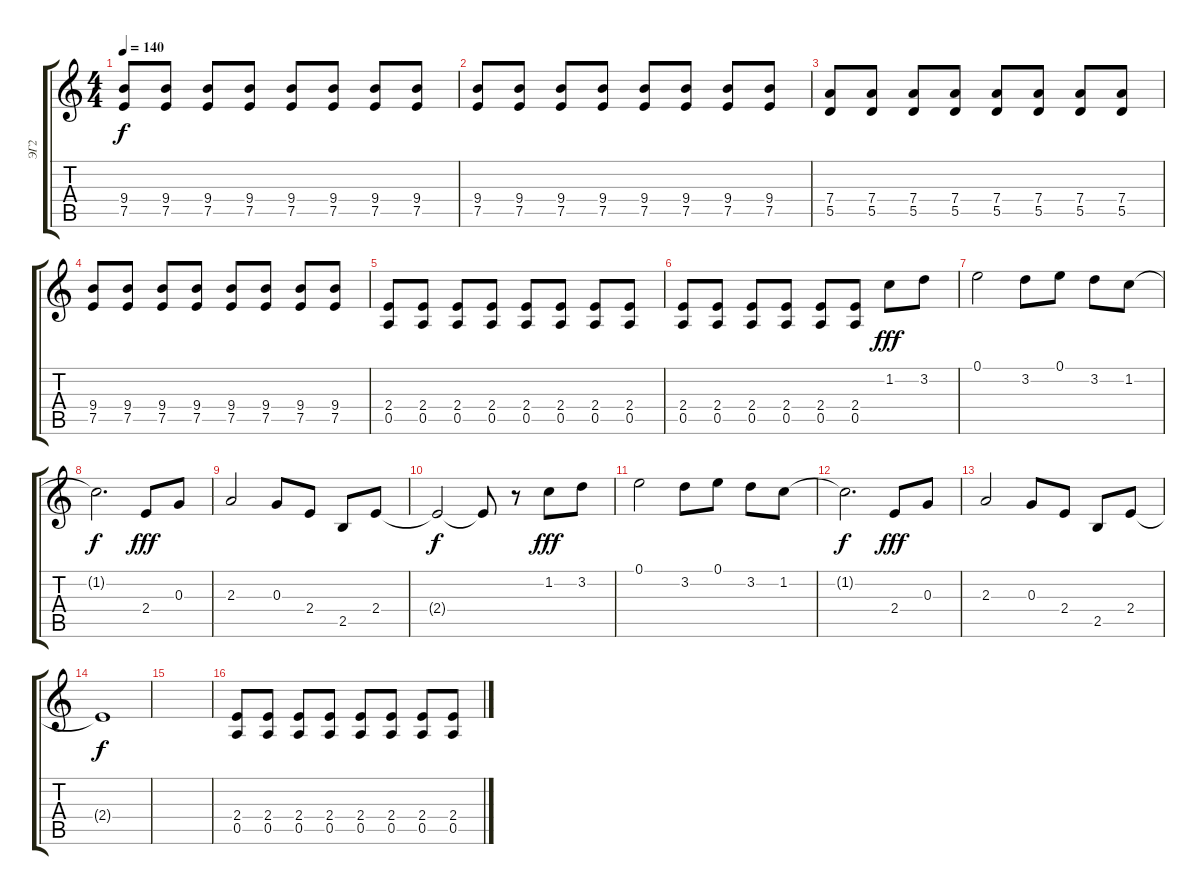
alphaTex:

\track ("ЭГ2" "ЭГ2") {instrument distortionguitar}
\staff {score tabs}
\tuning (E4 B3 G3 D3 A2 E2) {hide}
\ts (4 4)
\tempo 140
\clef g2
\ks c
(9.4 7.5).8{dy f} (9.4 7.5).8 (9.4 7.5).8 (9.4 7.5).8 (9.4 7.5).8 (9.4 7.5).8 (9.4 7.5).8 (9.4 7.5).8 |
(9.4 7.5).8 (9.4 7.5).8 (9.4 7.5).8 (9.4 7.5).8 (9.4 7.5).8 (9.4 7.5).8 (9.4 7.5).8 (9.4 7.5).8 |
(7.4 5.5).8 (7.4 5.5).8 (7.4 5.5).8 (7.4 5.5).8 (7.4 5.5).8 (7.4 5.5).8 (7.4 5.5).8 (7.4 5.5).8 |
(9.4 7.5).8 (9.4 7.5).8 (9.4 7.5).8 (9.4 7.5).8 (9.4 7.5).8 (9.4 7.5).8 (9.4 7.5).8 (9.4 7.5).8 |
(2.4 0.5).8 (2.4 0.5).8 (2.4 0.5).8 (2.4 0.5).8 (2.4 0.5).8 (2.4 0.5).8 (2.4 0.5).8 (2.4 0.5).8 |
(2.4 0.5).8 (2.4 0.5).8 (2.4 0.5).8 (2.4 0.5).8 (2.4 0.5).8 (2.4 0.5).8 1.2.8{dy fff} 3.2.8 |
0.1.2 3.2.8 0.1.8 3.2.8 1.2.8 |
1.2{t}.2{d dy f} 2.4.8{dy fff} 0.3.8 |
2.3.2 0.3.8 2.4.8 2.5.8 2.4.8 |
2.4{t}.2{dy f} 2.4{t}.8 r.8 1.2.8{dy fff} 3.2.8 |
0.1.2 3.2.8 0.1.8 3.2.8 1.2.8 |
1.2{t}.2{d dy f} 2.4.8{dy fff} 0.3.8 |
2.3.2 0.3.8 2.4.8 2.5.8 2.4.8 |
2.4{t}.1{dy f} |
|
(2.4 0.5).8 (2.4 0.5).8 (2.4 0.5).8 (2.4 0.5).8 (2.4 0.5).8 (2.4 0.5).8 (2.4 0.5).8 (2.4 0.5).8
